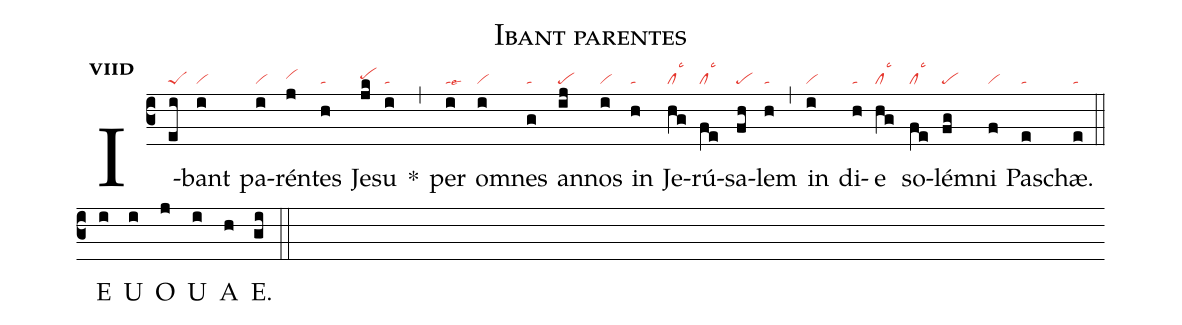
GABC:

name:Ibant parentes;
office-part:an;
mode:7d;
nabc-lines:1;
%%
initial-style: 0;
name: Ibant parentes Jesu;
mode: 7;
office-part: Antiphona;
annotation: Ant.;
annotation: vii d;
nabc-lines: 1;
%%
(c3) I(ei|peS)bant(i|vi) pa(i|vi)rén(j|vihh)tes(h|ta) Je(jk|pehh)su(i|ta) <sp>*</sp>(,) per(i|talse6) om(i|vi)nes(g|ta) an(ij|pe)nos(i|vi) in(h|ta) Je(hg|cllsc3)rú(fe|cllsc3)sa(fh|pe)lem(h|ta) (,) in(i|vi) di(h|ta)e(hg|cllsc3) so(fe|cllsc3)lém(fg|pe)ni(f|vi) Pas(e|ta)chæ.(e|ta) (::)
<eu>E(i) U(i) O(j) U(i) A(h) E.(gi) </eu>(::)
